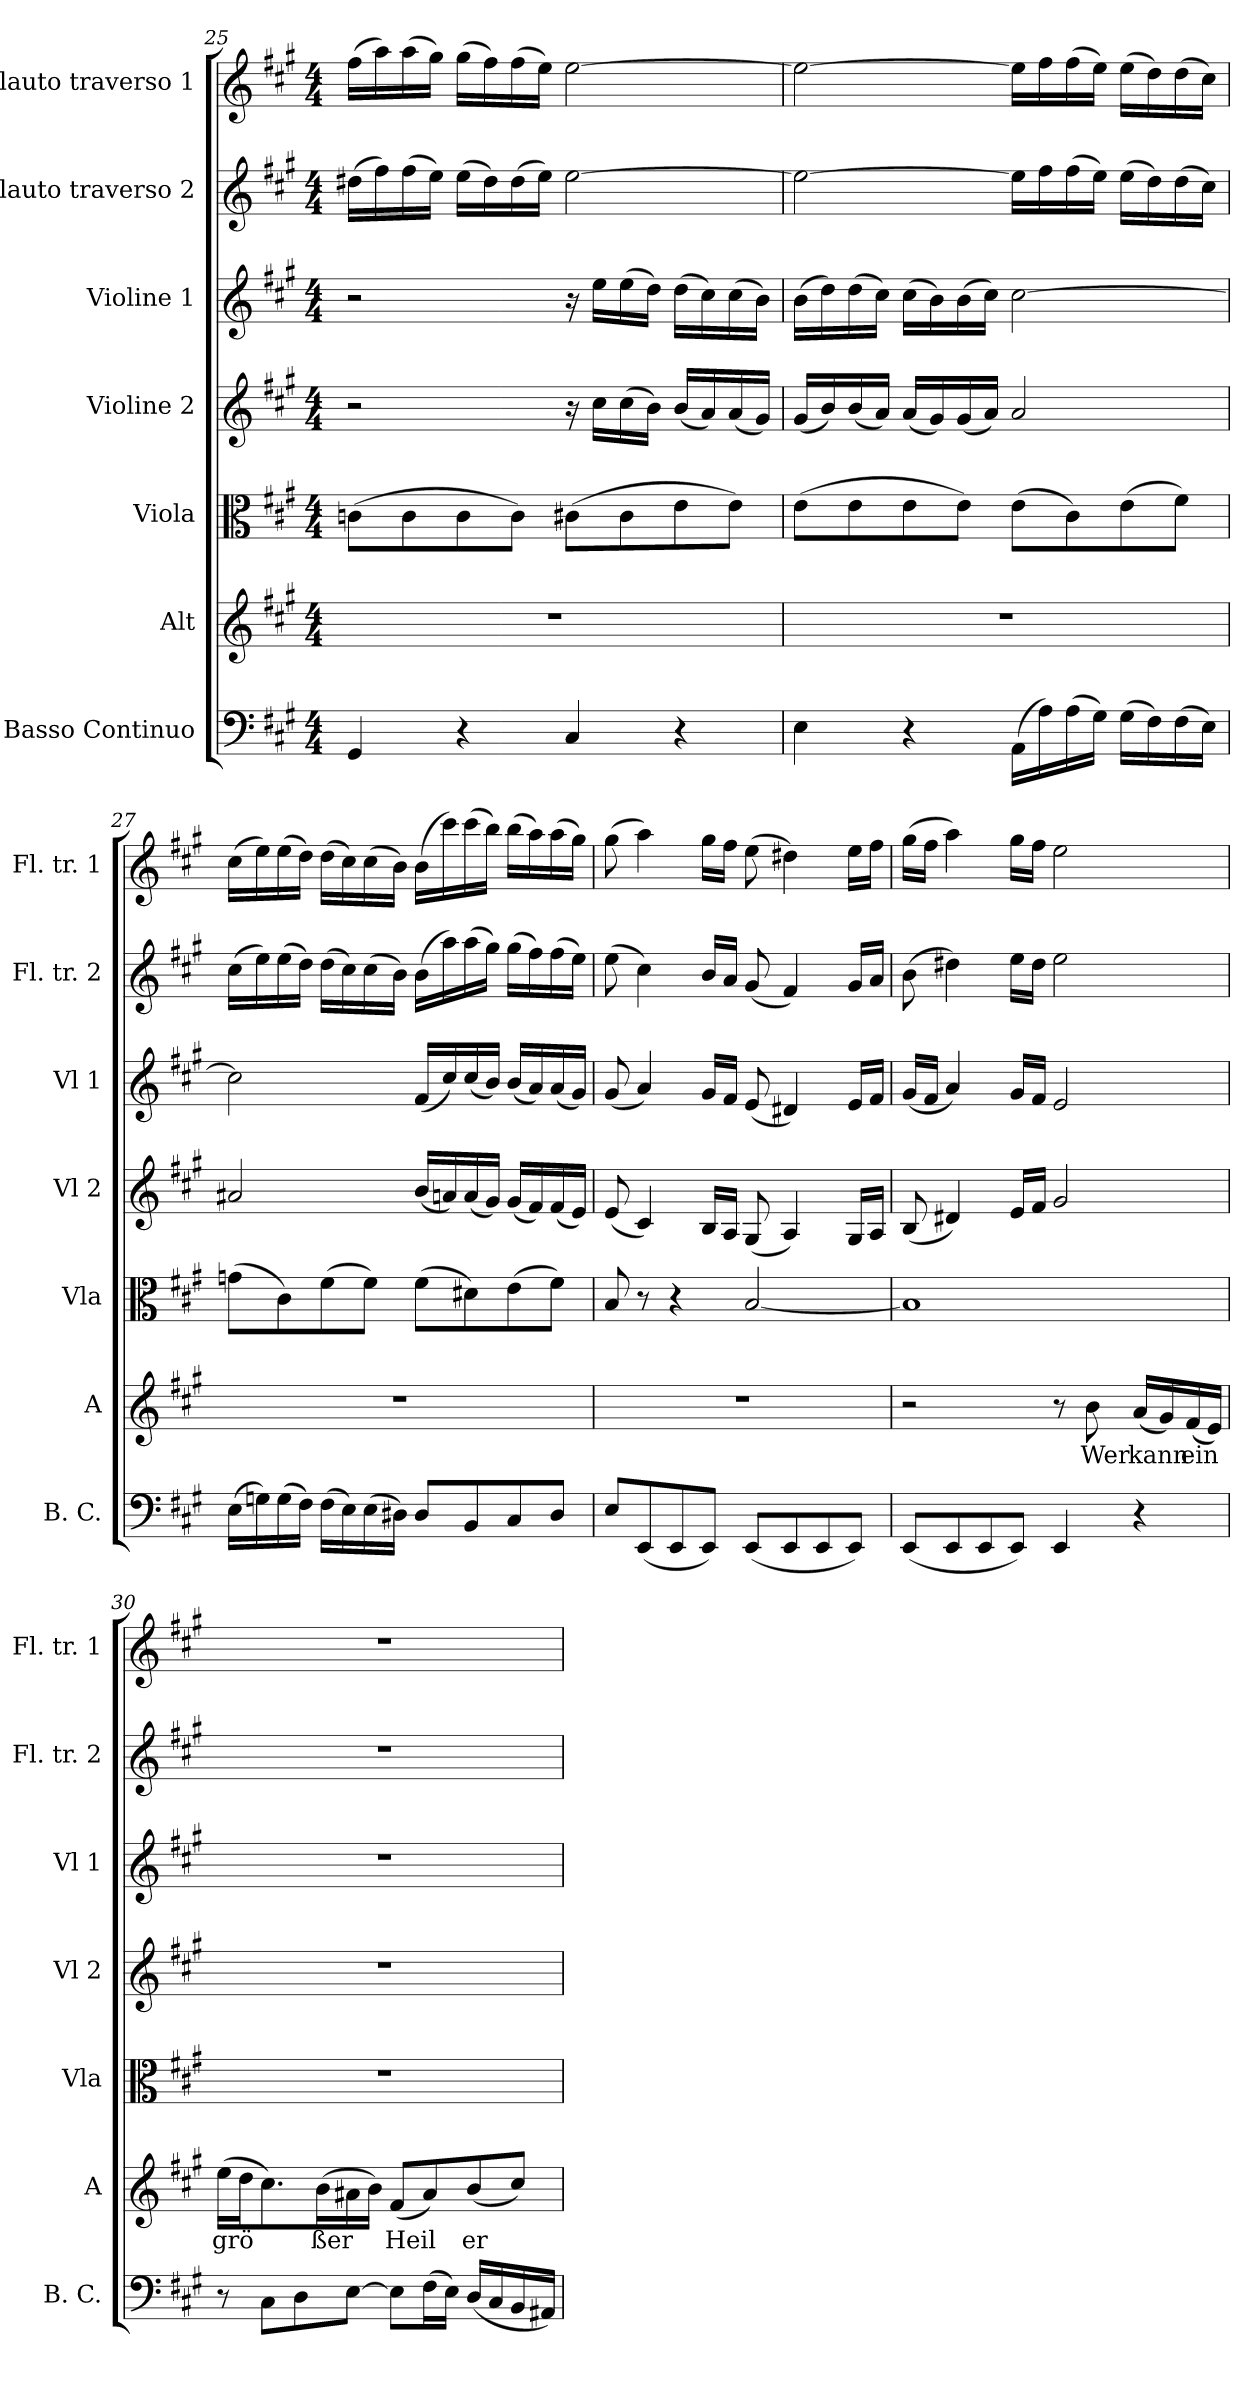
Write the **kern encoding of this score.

**kern	**kern	**text	**kern	**kern	**kern	**kern	**kern
*part7	*part6	*part6	*part5	*part4	*part3	*part2	*part1
*staff7	*staff6	*staff6	*staff5	*staff4	*staff3	*staff2	*staff1
*I"Basso Continuo	*I"Alt	*	*I"Viola	*I"Violine 2	*I"Violine 1	*I"Flauto traverso 2	*I"Flauto traverso 1
*I'B. C.	*I'A	*	*I'Vla	*I'Vl 2	*I'Vl 1	*I'Fl. tr. 2	*I'Fl. tr. 1
!!LO:LB:g=z
*clefF4	*clefG2	*	*clefC3	*clefG2	*clefG2	*clefG2	*clefG2
*k[f#c#g#]	*k[f#c#g#]	*	*k[f#c#g#]	*k[f#c#g#]	*k[f#c#g#]	*k[f#c#g#]	*k[f#c#g#]
*M4/4	*M4/4	*	*M4/4	*M4/4	*M4/4	*M4/4	*M4/4
=25	=25	=25	=25	=25	=25	=25	=25
4GG#/	1r	.	(8cn\L	2r	2r	(16dd#X\LL	(16ff#\LL
.	.	.	.	.	.	16ff#\)	16aa\)
.	.	.	8c\	.	.	(16ff#\	(16aa\
.	.	.	.	.	.	16ee\JJ)	16gg#\JJ)
4r	.	.	8c\	.	.	(16ee\LL	(16gg#\LL
.	.	.	.	.	.	16dd#\)	16ff#\)
.	.	.	8c\J)	.	.	(16dd#\	(16ff#\
.	.	.	.	.	.	16ee\JJ)	16ee\JJ)
4C#/	.	.	(8c#X\L	16r	16r	[2ee\	[2ee\
.	.	.	.	16cc#\LL	16ee\LL	.	.
.	.	.	8c#\	(16cc#\	(16ee\	.	.
.	.	.	.	16b\JJ)	16dd\JJ)	.	.
4r	.	.	8e\	(16b/LL	(16dd\LL	.	.
.	.	.	.	16a/)	16cc#\)	.	.
.	.	.	8e\J)	(16a/	(16cc#\	.	.
.	.	.	.	16g#/JJ)	16b\JJ)	.	.
!!LO:PB:g=z
=26	=26	=26	=26	=26	=26	=26	=26
4E\	1r	.	(8e\L	(16g#/LL	(16b\LL	2ee\_	2ee\_
.	.	.	.	16b/)	16dd\)	.	.
.	.	.	8e\	(16b/	(16dd\	.	.
.	.	.	.	16a/JJ)	16cc#\JJ)	.	.
4r	.	.	8e\	(16a/LL	(16cc#\LL	.	.
.	.	.	.	16g#/)	16b\)	.	.
.	.	.	8e\J)	(16g#/	(16b\	.	.
.	.	.	.	16a/JJ)	16cc#\JJ)	.	.
(16AA\LL	.	.	(8e\L	2a/	[2cc#\	16ee\LL]	16ee\LL]
16A\)	.	.	.	.	.	16ff#\	16ff#\
(16A\	.	.	8c#\)	.	.	(16ff#\	(16ff#\
16G#\JJ)	.	.	.	.	.	16ee\JJ)	16ee\JJ)
(16G#\LL	.	.	(8e\	.	.	(16ee\LL	(16ee\LL
16F#\)	.	.	.	.	.	16dd\)	16dd\)
(16F#\	.	.	8f#\J)	.	.	(16dd\	(16dd\
16E\JJ)	.	.	.	.	.	16cc#\JJ)	16cc#\JJ)
=27	=27	=27	=27	=27	=27	=27	=27
(16E\LL	1r	.	(8gn\L	2a#X/	2cc#\]	(16cc#\LL	(16cc#\LL
16Gn\)	.	.	.	.	.	16ee\)	16ee\)
(16G\	.	.	8c#\)	.	.	(16ee\	(16ee\
16F#\JJ)	.	.	.	.	.	16dd\JJ)	16dd\JJ)
(16F#\LL	.	.	(8f#\	.	.	(16dd\LL	(16dd\LL
16E\)	.	.	.	.	.	16cc#\)	16cc#\)
(16E\	.	.	8f#\J)	.	.	(16cc#\	(16cc#\
16D#X\JJ)	.	.	.	.	.	16b\JJ)	16b\JJ)
8D#/L	.	.	(8f#\L	(16b/LL	(16f#/LL	(16b\LL	(16b\LL
.	.	.	.	16an/)	16cc#/)	16aa\)	16ccc#\)
8BB/	.	.	8d#X\)	(16a/	(16cc#/	(16aa\	(16ccc#\
.	.	.	.	16g#/JJ)	16b/JJ)	16gg#\JJ)	16bb\JJ)
8C#/	.	.	(8e\	(16g#/LL	(16b/LL	(16gg#\LL	(16bb\LL
.	.	.	.	16f#/)	16a/)	16ff#\)	16aa\)
8D#/J	.	.	8f#\J)	(16f#/	(16a/	(16ff#\	(16aa\
.	.	.	.	16e/JJ)	16g#/JJ)	16ee\JJ)	16gg#\JJ)
!!LO:LB:g=z
=28	=28	=28	=28	=28	=28	=28	=28
8E/L	1r	.	8B/	(8e/	(8g#/	(8ee\	(8gg#\
(8EE/	.	.	8r	4c#/)	4a/)	4cc#\)	4aa\)
8EE/	.	.	4r	.	.	.	.
8EE/J)	.	.	.	16B/LL	16g#/LL	16b/LL	16gg#\LL
.	.	.	.	16A/JJ	16f#/JJ	16a/JJ	16ff#\JJ
(8EE/L	.	.	[2B/	(8G#/	(8e/	(8g#/	(8ee\
8EE/	.	.	.	4A/)	4d#X/)	4f#/)	4dd#X\)
8EE/	.	.	.	.	.	.	.
8EE/J)	.	.	.	16G#/LL	16e/LL	16g#/LL	16ee\LL
.	.	.	.	16A/JJ	16f#/JJ	16a/JJ	16ff#\JJ
!!LO:LB:g=z
=29	=29	=29	=29	=29	=29	=29	=29
(8EE/L	2r	.	1B]	(8B/	(16g#/LL	(8b\	(16gg#\LL
.	.	.	.	.	16f#/JJ	.	16ff#\JJ
8EE/	.	.	.	4d#X/)	4a/)	4dd#X\)	4aa\)
8EE/	.	.	.	.	.	.	.
8EE/J)	.	.	.	16e/LL	16g#/LL	16ee\LL	16gg#\LL
.	.	.	.	16f#/JJ	16f#/JJ	16dd#\JJ	16ff#\JJ
4EE/	8r	.	.	2g#/	2e/	2ee\	2ee\
!	!	!LO:LY:b	!	!	!	!	!
.	8b\	Wer	.	.	.	.	.
!	!	!LO:LY:b	!	!	!	!	!
4r	(16a/LL	kann	.	.	.	.	.
.	16g#/)	.	.	.	.	.	.
!	!	!LO:LY:b	!	!	!	!	!
.	(16f#/	ein	.	.	.	.	.
.	16e/JJ)	.	.	.	.	.	.
=30	=30	=30	=30	=30	=30	=30	=30
!	!	!LO:LY:b	!	!	!	!	!
8r	(16ee\LL	grö	1r	1r	1r	1r	1r
.	16dd\J	.	.	.	.	.	.
8C#\L	8.cc#\)	.	.	.	.	.	.
8D\	.	.	.	.	.	.	.
!	!	!LO:LY:b	!	!	!	!	!
.	(16b\L	ßer	.	.	.	.	.
[8E\J	16a#X\	.	.	.	.	.	.
.	16b\JJ)	.	.	.	.	.	.
!	!	!LO:LY:b	!	!	!	!	!
8E\L]	(8f#/L	Heil	.	.	.	.	.
(16F#\L	8a#/)	.	.	.	.	.	.
16E\JJ)	.	.	.	.	.	.	.
!	!	!LO:LY:b	!	!	!	!	!
(16D/LL	(8b/	er	.	.	.	.	.
16C#/	.	.	.	.	.	.	.
16BB/	8cc#/J)	.	.	.	.	.	.
16AA#X/JJ)	.	.	.	.	.	.	.
=	=	=	=	=	=	=	=
*-	*-	*-	*-	*-	*-	*-	*-
